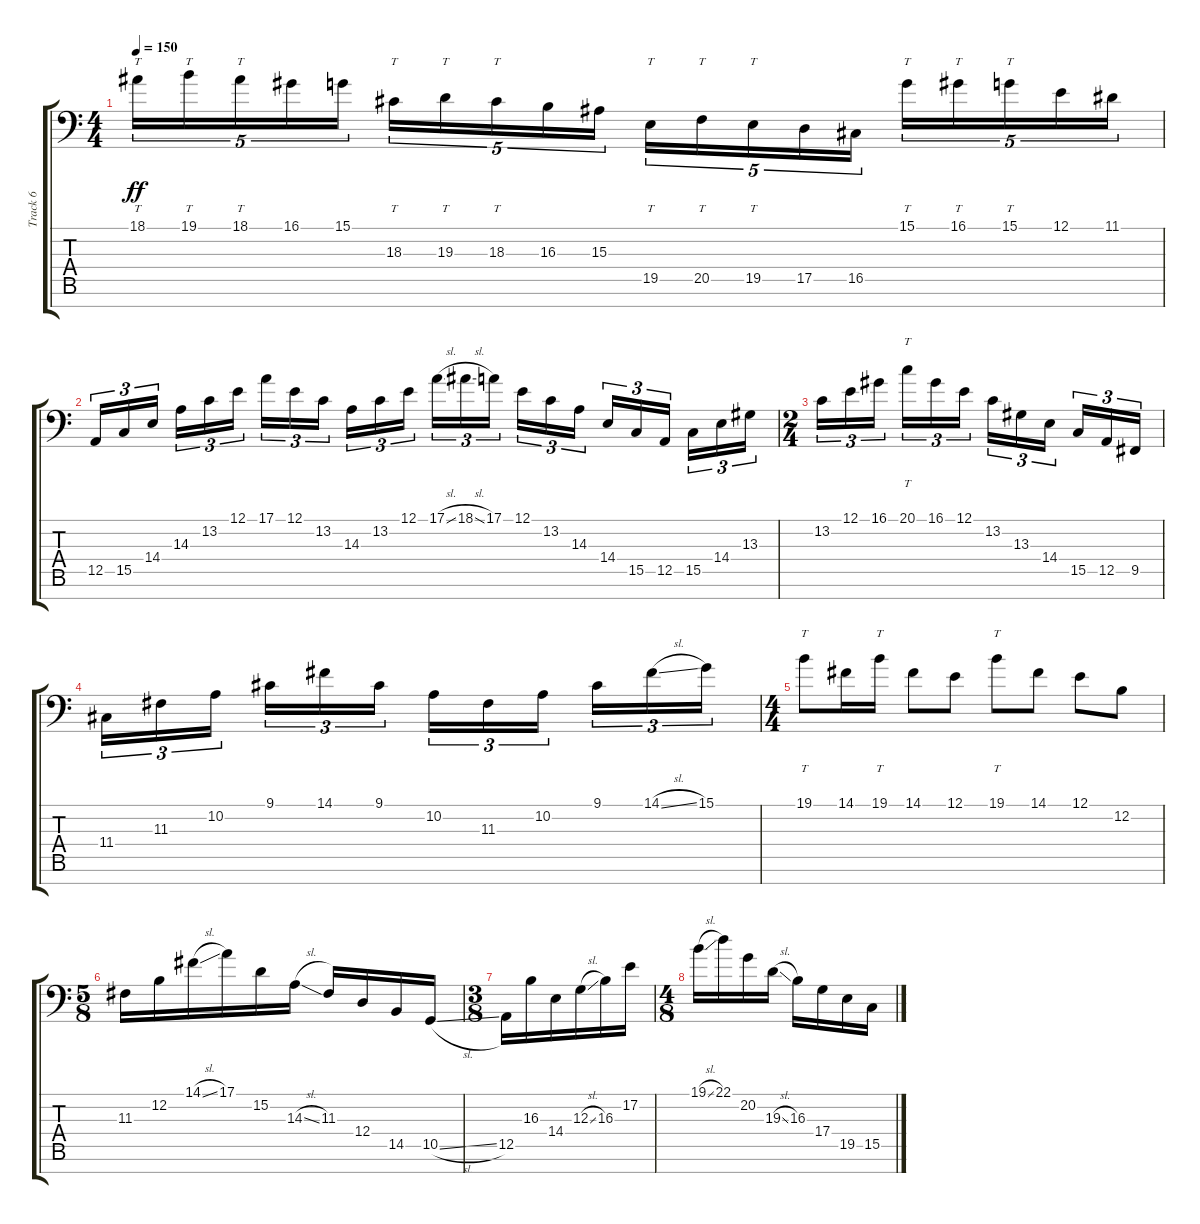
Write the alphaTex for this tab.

\track ("Track 6" "Track 6") {instrument acousticgrandpiano}
\staff {score tabs}
\tuning (E3 B2 G2 D2 A1 E1 A0) {hide}
\ts (4 4)
\tempo 150
\clef f4
\ks c
18.1.16{tt tu (5 4) dy ff} 19.1.16{tt tu (5 4)} 18.1.16{tt tu (5 4)} 16.1.16{tu (5 4)} 15.1.16{tu (5 4)} 18.3.16{tt tu (5 4)} 19.3.16{tt tu (5 4)} 18.3.16{tt tu (5 4)} 16.3.16{tu (5 4)} 15.3.16{tu (5 4)} 19.5.16{tt tu (5 4)} 20.5.16{tt tu (5 4)} 19.5.16{tt tu (5 4)} 17.5.16{tu (5 4)} 16.5.16{tu (5 4)} 15.1.16{tt tu (5 4)} 16.1.16{tt tu (5 4)} 15.1.16{tt tu (5 4)} 12.1.16{tu (5 4)} 11.1.16{tu (5 4)} |
12.5.16{tu (3 2)} 15.5.16{tu (3 2)} 14.4.16{tu (3 2) beam splitsecondary} 14.3.16{tu (3 2)} 13.2.16{tu (3 2)} 12.1.16{tu (3 2)} 17.1.16{tu (3 2)} 12.1.16{tu (3 2)} 13.2.16{tu (3 2) beam splitsecondary} 14.3.16{tu (3 2)} 13.2.16{tu (3 2)} 12.1.16{tu (3 2)} 17.1{sl}.16{tu (3 2)} 18.1{sl}.16{tu (3 2)} 17.1.16{tu (3 2) beam splitsecondary} 12.1.16{tu (3 2)} 13.2.16{tu (3 2)} 14.3.16{tu (3 2)} 14.4.16{tu (3 2)} 15.5.16{tu (3 2)} 12.5.16{tu (3 2) beam splitsecondary} 15.5.16{tu (3 2)} 14.4.16{tu (3 2)} 13.3.16{tu (3 2)} |
\ts (2 4)
13.2.16{tu (3 2)} 12.1.16{tu (3 2)} 16.1.16{tu (3 2) beam splitsecondary} 20.1.16{tt tu (3 2)} 16.1.16{tu (3 2)} 12.1.16{tu (3 2)} 13.2.16{tu (3 2)} 13.3.16{tu (3 2)} 14.4.16{tu (3 2) beam splitsecondary} 15.5.16{tu (3 2)} 12.5.16{tu (3 2)} 9.5.16{tu (3 2)} |
11.4.16{tu (3 2)} 11.3.16{tu (3 2)} 10.2.16{tu (3 2) beam splitsecondary} 9.1.16{tu (3 2)} 14.1.16{tu (3 2)} 9.1.16{tu (3 2)} 10.2.16{tu (3 2)} 11.3.16{tu (3 2)} 10.2.16{tu (3 2) beam splitsecondary} 9.1.16{tu (3 2)} 14.1{sl}.16{tu (3 2)} 15.1.16{tu (3 2)} |
\ts (4 4)
19.1.8{tt} 14.1.16 19.1.16{tt} 14.1.8 12.1.8 19.1.8{tt} 14.1.8 12.1.8 12.2.8 |
\ts (5 8)
11.3.16 12.2.16 14.1{sl}.16 17.1.16 15.2.16 14.3{sl}.16 11.3.16 12.4.16 14.5.16 10.5{sl}.16 |
\ts (3 8)
12.5.16 16.3.16 14.4.16 12.3{sl}.16 16.3.16 17.2.16 |
\ts (4 8)
19.1{sl}.16 22.1.16 20.2.16 19.3{sl}.16 16.3.16 17.4.16 19.5.16 15.5.16
